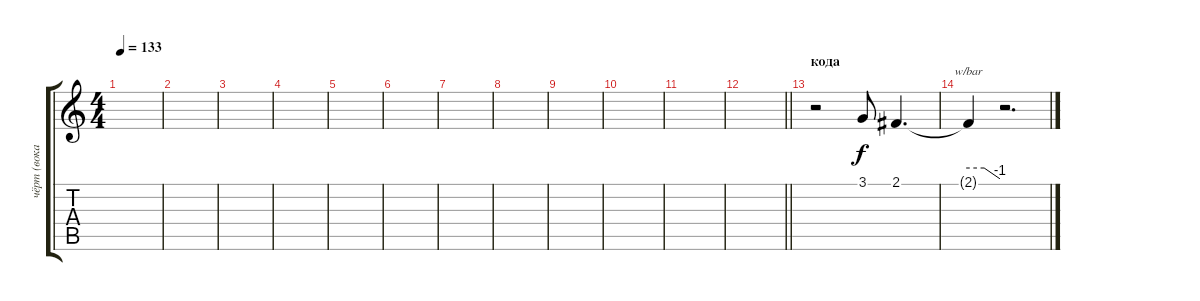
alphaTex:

\track ("чёрт (вокал)" "чёрт (вока") {instrument lead6voice}
\staff {score tabs}
\tuning (E4 B3 G3 D3 A2 E2) {hide}
\ts (4 4)
\tempo 133
\clef g2
\ks c
|
|
|
|
|
|
|
|
|
|
|
\barLineRight lightlight
|
\section ("" "кода")
r.2 3.1.8 2.1.4{d} |
2.1{t}.4{tbe (custom default 0 0 30 0 60 -4)} r.2{d}
